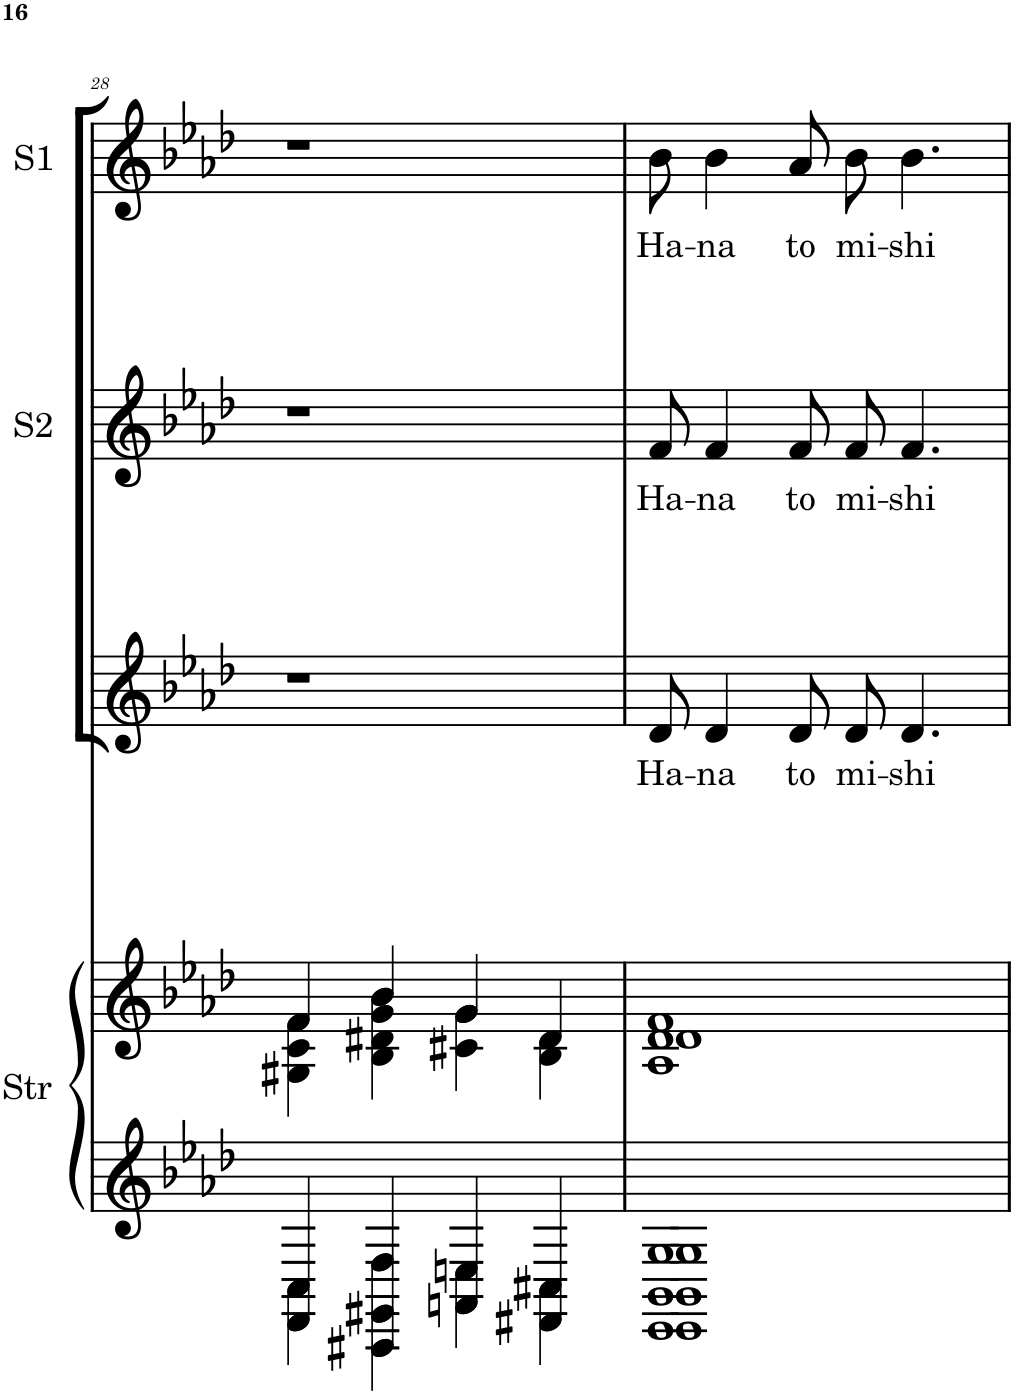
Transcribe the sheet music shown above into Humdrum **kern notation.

**kern	**kern	**kern	**text	**kern	**text	**kern	**text
*part4	*part4	*part3	*part3	*part2	*part2	*part1	*part1
*staff5	*staff4	*staff3	*staff3	*staff2	*staff2	*staff1	*staff1
*I"Strings	*	*I"Alto	*	*I"Soprano 2	*	*I"Soprano 1	*
*I'Str	*	*	*	*I'S2	*	*I'S1	*
!!LO:PB:g=z
*clefG2	*clefG2	*clefG2	*	*clefG2	*	*clefG2	*
*k[b-e-a-d-]	*k[b-e-a-d-]	*k[b-e-a-d-]	*	*k[b-e-a-d-]	*	*k[b-e-a-d-]	*
*A-:	*A-:	*A-:	*	*A-:	*	*A-:	*
*M4/4	*M4/4	*M4/4	*	*M4/4	*	*M4/4	*
=28	=28	=28	=28	=28	=28	=28	=28
*^	*^	*	*	*	*	*	*
4FF/ 4C/	4FF\ 4C\	4f/	4G#X\ 4c\ 4f\	1r	.	1r	.	1r	.
4CC#X/ 4GG#X/ 4F/	4CC#\ 4GG#\ 4F\	4b-/	4B-\ 4d#X\ 4g\ 4b-\	.	.	.	.	.	.
4AAn/ 4En/	4AA\ 4E\	4g/	4c#X\ 4g\	.	.	.	.	.	.
4FF#X/ 4C#X/	4FF#\ 4C#\	4d#/	4B-\ 4d#\	.	.	.	.	.	.
=29	=29	=29	=29	=29	=29	=29	=29	=29	=29
!	!	!	!	!	!LO:LY:b	!	!LO:LY:b	!	!LO:LY:b
1EE 1BB 1G	1EE 1BB 1G	1d	1A 1d 1f#	8dn/	Ha-	8f#/	Ha-	8bn\	Ha-
!	!	!	!	!	!LO:LY:b	!	!LO:LY:b	!	!LO:LY:b
.	.	.	.	4d/	-na	4f#/	-na	4b\	-na
!	!	!	!	!	!LO:LY:b	!	!LO:LY:b	!	!LO:LY:b
.	.	.	.	8d/	to	8f#/	to	8an/	to
!	!	!	!	!	!LO:LY:b	!	!LO:LY:b	!	!LO:LY:b
.	.	.	.	8d/	mi-	8f#/	mi-	8bn\	mi-
!	!	!	!	!	!LO:LY:b	!	!LO:LY:b	!	!LO:LY:b
.	.	.	.	4.d/	-shi	4.f#/	-shi	4.b\	-shi
*v	*v	*	*	*	*	*	*	*	*
*	*v	*v	*	*	*	*	*	*
=	=	=	=	=	=	=	=
*-	*-	*-	*-	*-	*-	*-	*-
